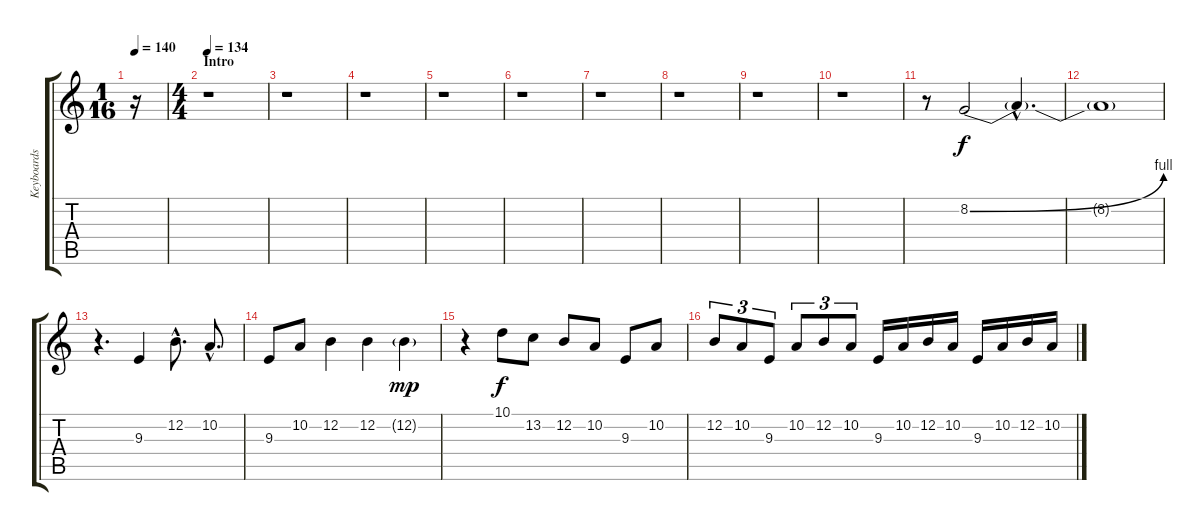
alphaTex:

\track ("Keyboards 2 (delay)" "Keyboards ") {instrument pad3polysynth}
\staff {score tabs}
\tuning (E4 B3 G3 D3 A2 E2) {hide}
\ts (1 16)
\tempo 140
\clef g2
\ks c
r.16{dy f instrument pad3polysynth} |
\ts (4 4)
\section ("" "Intro")
\tempo 134
r.1 |
r.1 |
r.1 |
r.1 |
r.1 |
r.1 |
r.1 |
r.1 |
r.1 |
r.8 8.2{be (bend 0 0 60 4)}.2 8.2{hac t}.4{d} |
8.2{t}.1 |
r.4{d} 9.3.4 12.2{hac}.8{d} 10.2{hac}.8{d} |
9.3.8 10.2.8 12.2.4 12.2.4 12.2{g}.4{dy mp} |
r.4 10.1.8{dy f} 13.2.8 12.2.8 10.2.8 9.3.8 10.2.8 |
12.2.8{tu (3 2)} 10.2.8{tu (3 2)} 9.3.8{tu (3 2)} 10.2.8{tu (3 2)} 12.2.8{tu (3 2)} 10.2.8{tu (3 2)} 9.3.16 10.2.16 12.2.16 10.2.16 9.3.16 10.2.16 12.2.16 10.2.16
